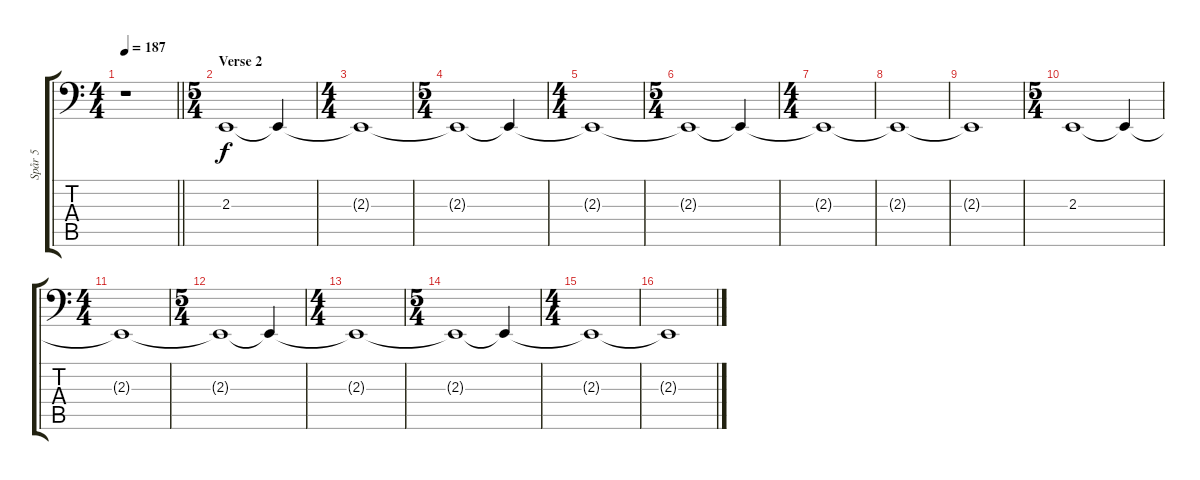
\track ("Spår 5" "Spår 5") {instrument stringensemble1}
\staff {score tabs}
\tuning (C3 G2 D2 A1 E1 B0) {hide}
\ts (4 4)
\tempo 187
\clef f4
\barLineRight lightlight
\ks c
r.1{dy f} |
\ts (5 4)
\section ("" "Verse 2")
2.3.1{instrument stringensemble1} 2.3{t}.4 |
\ts (4 4)
2.3{t}.1 |
\ts (5 4)
2.3{t}.1 2.3{t}.4 |
\ts (4 4)
2.3{t}.1 |
\ts (5 4)
2.3{t}.1 2.3{t}.4 |
\ts (4 4)
2.3{t}.1 |
2.3{t}.1 |
2.3{t}.1 |
\ts (5 4)
2.3.1 2.3{t}.4 |
\ts (4 4)
2.3{t}.1 |
\ts (5 4)
2.3{t}.1 2.3{t}.4 |
\ts (4 4)
2.3{t}.1 |
\ts (5 4)
2.3{t}.1 2.3{t}.4 |
\ts (4 4)
2.3{t}.1 |
2.3{t}.1
